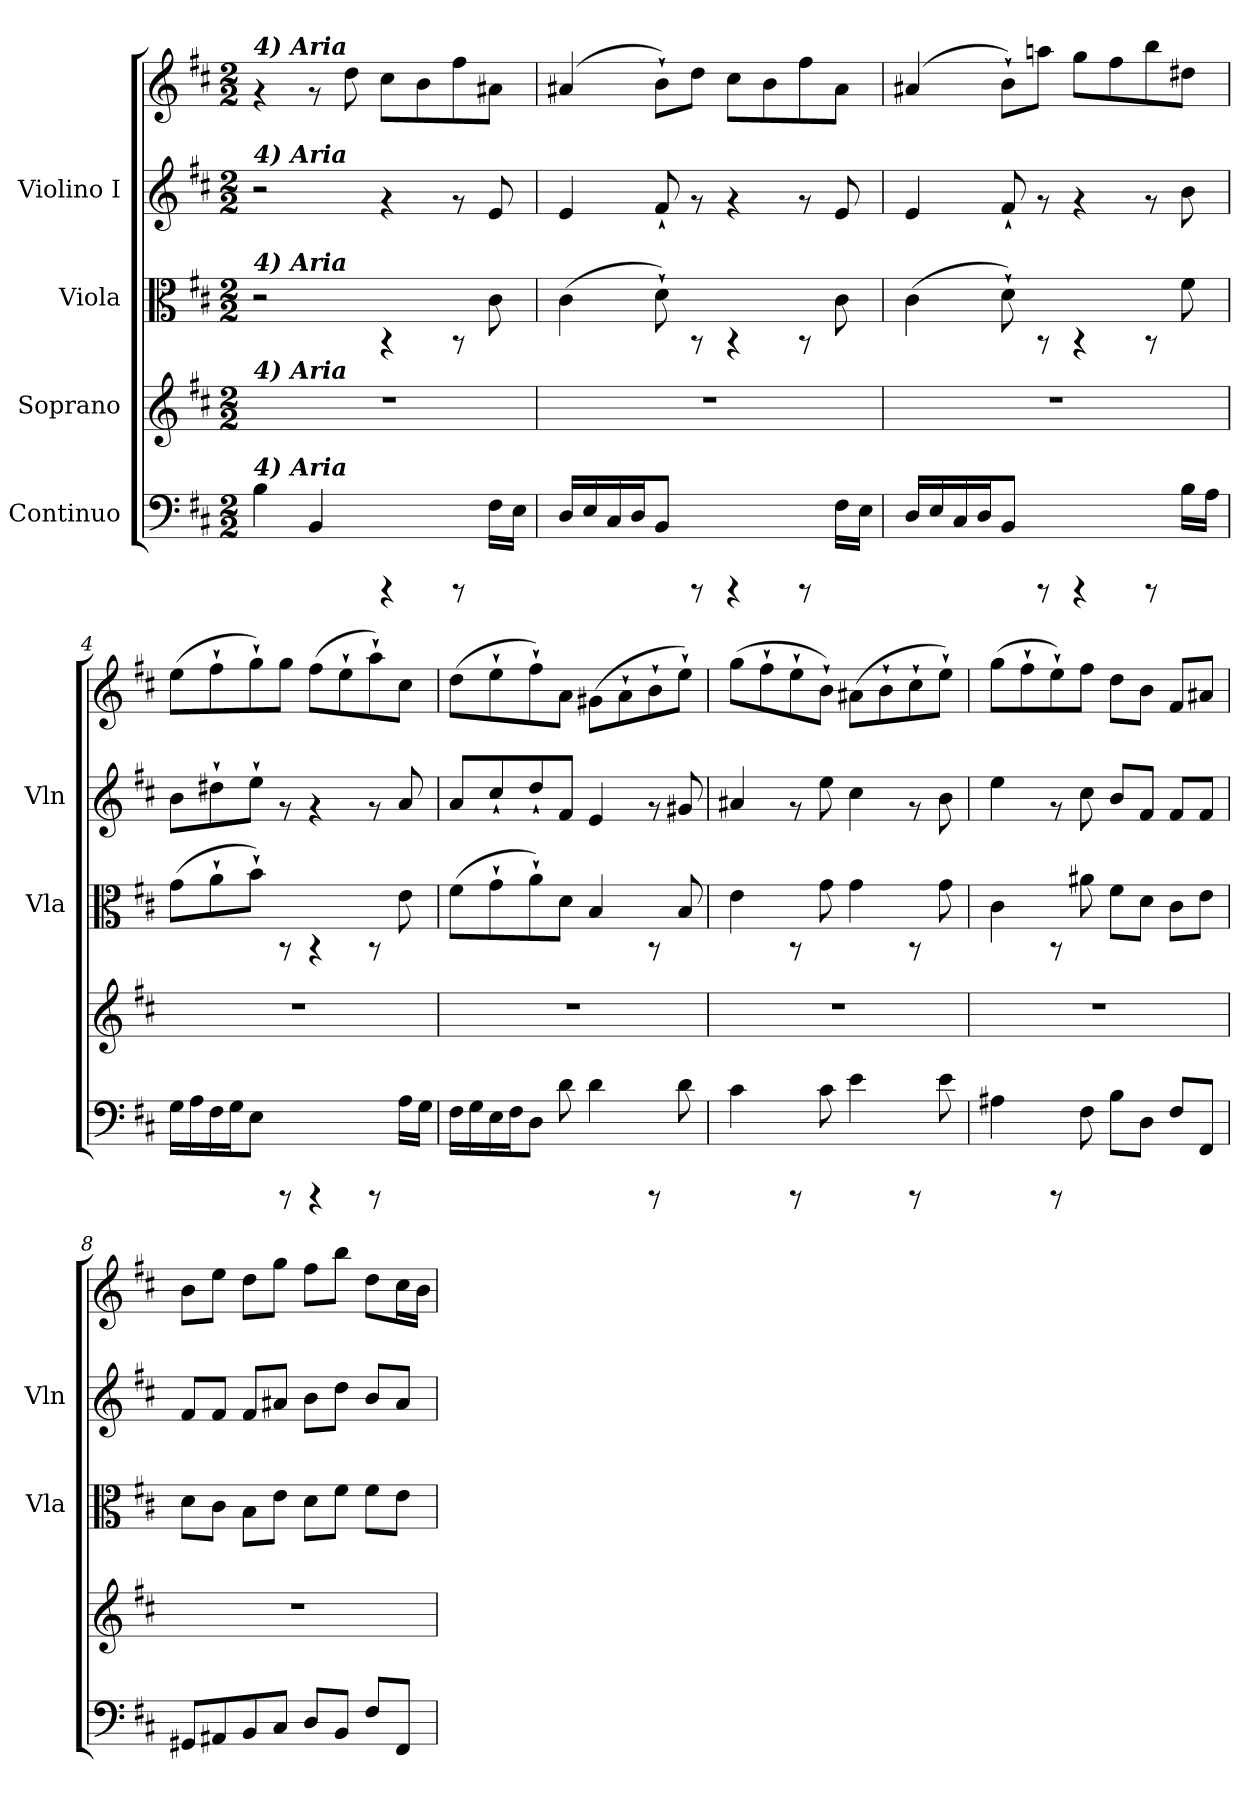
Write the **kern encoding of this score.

**kern	**kern	**kern	**kern	**kern
*part4	*part3	*part2	*part1	*part1
*staff5	*staff4	*staff3	*staff2	*staff1
*I"Continuo	*I"Soprano	*I"Viola	*I"Violino I	*
*	*	*I'Vla	*I'Vln	*
!!LO:PB:g=z
*stria5	*stria5	*stria5	*stria5	*stria5
*clefF4	*clefG2	*clefC3	*clefG2	*clefG2
*k[f#c#]	*k[f#c#]	*k[f#c#]	*k[f#c#]	*k[f#c#]
*D:	*D:	*D:	*D:	*D:
*M2/2	*M2/2	*M2/2	*M2/2	*M2/2
=1	=1	=1	=1	=1
!	!	!	!	!LO:TX:a:Bi:t=4) Aria
!	!	!	!LO:TX:a:Bi:t=4) Aria	!
!	!	!LO:TX:a:Bi:t=4) Aria	!	!
!	!LO:TX:a:Bi:t=4) Aria	!	!	!
!LO:TX:a:Bi:t=4) Aria	!	!	!	!
4B\	1r	2r	2r	4rf
4BB/	.	.	.	8rf
.	.	.	.	8dd\
4rCCC	.	4rAA	4rf	8cc#\L
.	.	.	.	8b\
8rCCC	.	8rAA	8rf	8ff#\
16F#\L	.	8c#\	8e/	8a#X\J
16E\J	.	.	.	.
=2	=2	=2	=2	=2
16D/L	1r	(>4c#\	4e/	(>4a#X/
16E/	.	.	.	.
16C#/	.	.	.	.
16D/	.	.	.	.
8BB/J	.	8d`>\)	8f#`</	8b`>\L)
8rCCC	.	8rAA	8rf	8dd\J
4rCCC	.	4rAA	4rf	8cc#\L
.	.	.	.	8b\
8rCCC	.	8rAA	8rf	8ff#\
16F#\L	.	8c#\	8e/	8a#\J
16E\J	.	.	.	.
=3	=3	=3	=3	=3
16D/L	1r	(>4c#\	4e/	(>4a#X/
16E/	.	.	.	.
16C#/	.	.	.	.
16D/	.	.	.	.
8BB/J	.	8d`>\)	8f#`</	8b`>\L)
8rCCC	.	8rAA	8rf	8aan\J
4rCCC	.	4rAA	4rf	8gg\L
.	.	.	.	8ff#\
8rCCC	.	8rAA	8rf	8bb\
16B\L	.	8f#\	8b\	8dd#X\J
16A\J	.	.	.	.
!!LO:LB:g=z
=4	=4	=4	=4	=4
16G\L	1r	(>8g\L	8b\L	(>8ee\L
16A\	.	.	.	.
16F#\	.	8a`>\	8dd#X`>\	8ff#`>\
16G\	.	.	.	.
8E\J	.	8b`>\J)	8ee`>\J	8gg`>\)
8rCCC	.	8rAA	8rf	8gg\J
4rCCC	.	4rAA	4rf	(>8ff#\L
.	.	.	.	8ee`>\
8rCCC	.	8rAA	8rf	8aa`>\)
16A\L	.	8e\	8a/	8cc#\J
16G\J	.	.	.	.
=5	=5	=5	=5	=5
16F#\L	1r	(>8f#\L	8a/L	(>8dd\L
16G\	.	.	.	.
16E\	.	8g`>\	8cc#`</	8ee`>\
16F#\	.	.	.	.
8D\J	.	8a`>\)	8dd`</	8ff#`>\)
8d\	.	8d\J	8f#/J	8a\J
4d\	.	4B/	4e/	(>8g#X\L
.	.	.	.	8a`>\
8rCCC	.	8rAA	8rf	8b`>\
8d\	.	8B/	8g#X/	8ee`>\J)
=6	=6	=6	=6	=6
4c#\	1r	4e\	4a#X/	(>8gg\L
.	.	.	.	8ff#`>\
8rCCC	.	8rAA	8rf	8ee`>\
8c#\	.	8g\	8ee\	8b`>\J)
4e\	.	4g\	4cc#\	(>8a#X\L
.	.	.	.	8b`>\
8rCCC	.	8rAA	8rf	8cc#`>\
8e\	.	8g\	8b\	8ee`>\J)
=7	=7	=7	=7	=7
4A#X\	1r	4c#\	4ee\	(>8gg\L
.	.	.	.	8ff#`>\
8rCCC	.	8rAA	8rf	8ee`>\)
8F#\	.	8a#X\	8cc#\	8ff#\J
8B\L	.	8f#\L	8b/L	8dd\L
8D\J	.	8d\J	8f#/J	8b\J
8F#/L	.	8c#\L	8f#/L	8f#/L
8FF#/J	.	8e\J	8f#/J	8a#X/J
!!LO:PB:g=z
=8	=8	=8	=8	=8
8GG#X/L	1r	8d\L	8f#/L	8b\L
8AA#X/	.	8c#\J	8f#/J	8ee\J
8BB/	.	8B\L	8f#/L	8dd\L
8C#/J	.	8e\J	8a#X/J	8gg\J
8D/L	.	8d\L	8b\L	8ff#\L
8BB/J	.	8f#\J	8dd\J	8bb\J
8F#/L	.	8f#\L	8b/L	8dd\L
8FF#/J	.	8e\J	8a#/J	16cc#\
.	.	.	.	16b\J
=	=	=	=	=
*-	*-	*-	*-	*-
